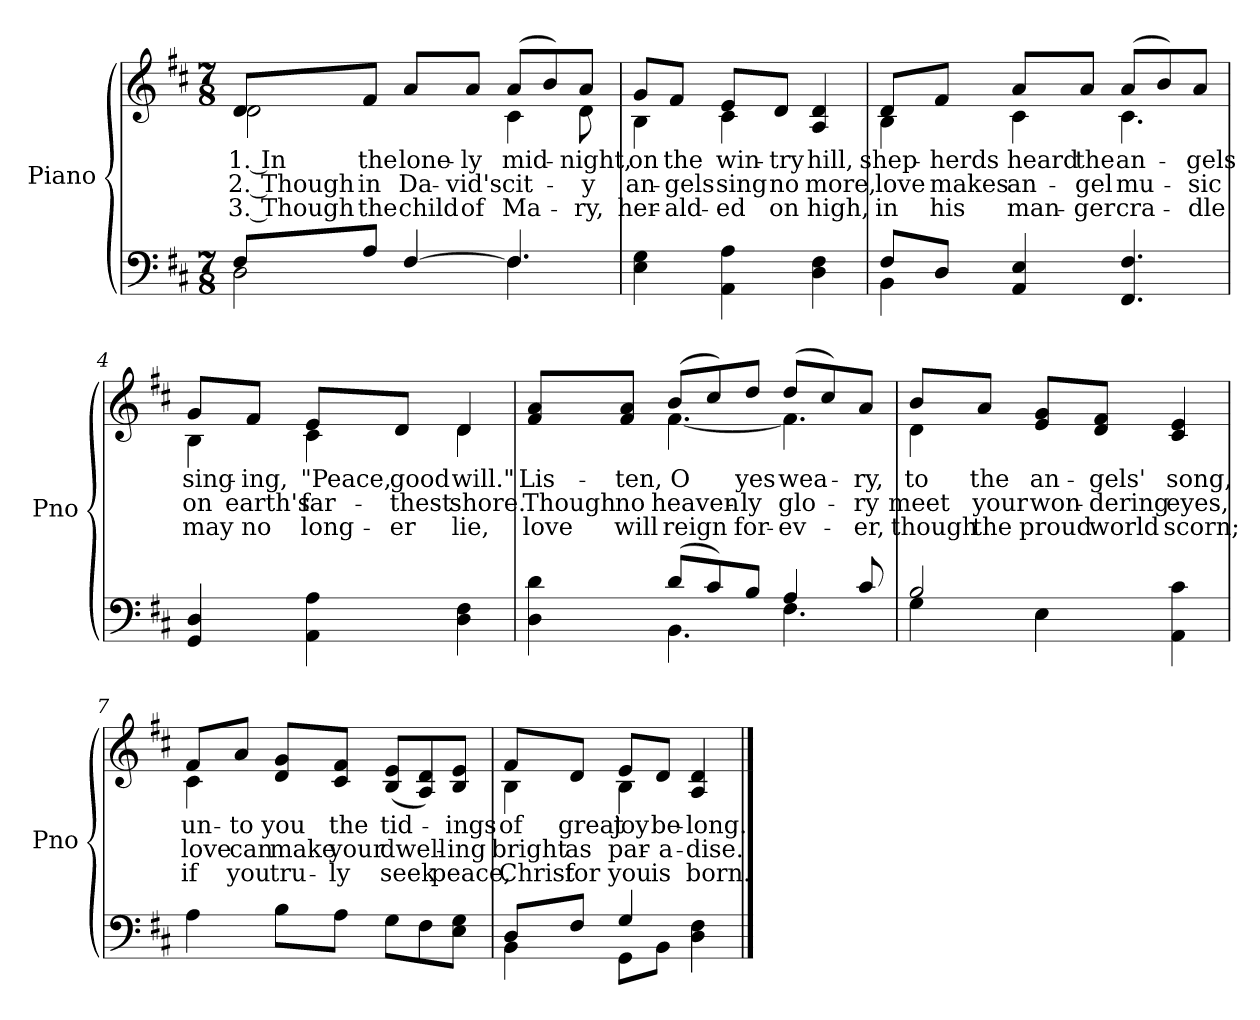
**kern	**kern	**text	**text	**text
*part2	*part1	*part1	*part1	*part1
*staff2	*staff1	*staff1	*staff1	*staff1
*I"Piano	*I"Piano	*	*	*
*I'Pno	*I'Pno	*	*	*
*clefF4	*clefG2	*	*	*
*k[f#c#]	*k[f#c#]	*	*	*
*M7/8+3/8	*M7/8+3/8	*	*	*
*MM76	*MM76	*	*	*
=1	=1	=1	=1	=1
*^	*	*	*	*
!	!	!LO:TX:a:i:t=Unison	!	!	!
!	!	!	!LO:LY:b	!LO:LY:b	!LO:LY:b
*	*	*^	*	*	*
8F#/L	2D\	8d/L	2d\	1. In	2. Though	3. Though
!	!	!	!	!LO:LY:b	!LO:LY:b	!LO:LY:b
8A/J	.	8f#/J	.	the	in	the
!	!	!	!	!LO:LY:b	!LO:LY:b	!LO:LY:b
[4F#/	.	8a/L	.	lone-	Da-	child
!	!	!	!	!LO:LY:b	!LO:LY:b	!LO:LY:b
.	.	8a/J	.	-ly	-vid's	of
!	!	!	!	!LO:LY:b	!LO:LY:b	!LO:LY:b
4.F#/]	4.F#\	(>8a/L	4c#\	mid-	cit-	Ma-
.	.	8b/)	.	.	.	.
!	!	!	!	!LO:LY:b	!LO:LY:b	!LO:LY:b
.	.	8a/J	8d\	-night,	-y	-ry,
*v	*v	*	*	*	*	*
=2	=2	=2	=2	=2	=2
!	!	!	!LO:LY:b	!LO:LY:b	!LO:LY:b
4E\ 4G\	8g/L	4B\	on	an-	her-
!	!	!	!LO:LY:b	!LO:LY:b	!LO:LY:b
.	8f#/J	.	the	-gels	-ald-
!	!	!	!LO:LY:b	!LO:LY:b	!LO:LY:b
4AA\ 4A\	8e/L	4c#\	win-	sing	-ed
!	!	!	!LO:LY:b	!LO:LY:b	!LO:LY:b
.	8d/J	.	-try	no	on
!	!	!	!LO:LY:b	!LO:LY:b	!LO:LY:b
4D\ 4F#\	4A/ 4d/	4ryy	hill,	more,	high,
!!LO:LB:g=z	!!
=3	=3	=3	=3	=3	=3
*^	*	*	*	*	*
!	!	!	!	!LO:LY:b	!LO:LY:b	!LO:LY:b
8F#/L	4BB\	8d/L	4B\	shep-	love	in
!	!	!	!	!LO:LY:b	!LO:LY:b	!LO:LY:b
8D/J	.	8f#/J	.	-herds	makes	his
!	!	!	!	!LO:LY:b	!LO:LY:b	!LO:LY:b
4AA/ 4E/	2ryy	8a/L	4c#\	heard	an-	man-
!	!	!	!	!LO:LY:b	!LO:LY:b	!LO:LY:b
.	.	8a/J	.	the	-gel	-ger
!	!	!	!	!LO:LY:b	!LO:LY:b	!LO:LY:b
4.FF#/ 4.F#/	.	(>8a/L	4.c#\	an-	mu-	cra-
.	.	8b/)	.	.	.	.
!	!	!	!	!LO:LY:b	!LO:LY:b	!LO:LY:b
.	8ryy	8a/J	.	-gels	-sic	-dle
=4	=4	=4	=4	=4	=4	=4
!	!	!	!	!LO:LY:b	!LO:LY:b	!LO:LY:b
*v	*v	*	*	*	*	*
4GG/ 4D/	8g/L	4B\	sing-	on	may
!	!	!	!LO:LY:b	!LO:LY:b	!LO:LY:b
.	8f#/J	.	-ing,	earth's	no
!	!	!	!LO:LY:b	!LO:LY:b	!LO:LY:b
4AA\ 4A\	8e/L	4c#\	"Peace,	far-	long-
!	!	!	!LO:LY:b	!LO:LY:b	!LO:LY:b
.	8d/J	.	good	-thest	-er
!	!	!	!LO:LY:b	!LO:LY:b	!LO:LY:b
4D\ 4F#\	4d/	4d\	will."	shore.	lie,
!!LO:LB:g=z	!!
=5	=5	=5	=5	=5	=5
*^	*	*	*	*	*
!	!	!	!	!LO:LY:b	!LO:LY:b	!LO:LY:b
4D\ 4d\	4ryy	8f#/ 8a/L	4ryy	Lis-	Though	love
!	!	!	!	!LO:LY:b	!LO:LY:b	!LO:LY:b
.	.	8f#/ 8a/J	.	-ten,	no	will
!	!	!	!	!LO:LY:b	!LO:LY:b	!LO:LY:b
(>8d/L	4.BB\	(>8b/L	[<4.f#\	O	heaven-	reign
8c#/)	.	8cc#/)	.	.	.	.
!	!	!	!	!LO:LY:b	!LO:LY:b	!LO:LY:b
8B/J	.	8dd/J	.	yes	-ly	for-
!	!	!	!	!LO:LY:b	!LO:LY:b	!LO:LY:b
4A/	4.F#\	(>8dd/L	4.f#\]	wea-	glo-	-ev-
.	.	8cc#/)	.	.	.	.
!	!	!	!	!LO:LY:b	!LO:LY:b	!LO:LY:b
8c#/	.	8a/J	.	-ry,	-ry	-er,
=6	=6	=6	=6	=6	=6	=6
!	!	!	!	!LO:LY:b	!LO:LY:b	!LO:LY:b
2B/	4G\	8b/L	4d\	to	meet	though
!	!	!	!	!LO:LY:b	!LO:LY:b	!LO:LY:b
.	.	8a/J	.	the	your	the
!	!	!	!	!LO:LY:b	!LO:LY:b	!LO:LY:b
.	4E\	8e/ 8g/L	2ryy	an-	won-	proud
!	!	!	!	!LO:LY:b	!LO:LY:b	!LO:LY:b
.	.	8d/ 8f#/J	.	-gels'	-dering	world
!	!	!	!	!LO:LY:b	!LO:LY:b	!LO:LY:b
4AA\ 4c#\	4ryy	4c#/ 4e/	.	song,	eyes,	scorn;
!!LO:LB:g=z	!!
=7	=7	=7	=7	=7	=7	=7
!	!	!	!	!LO:LY:b	!LO:LY:b	!LO:LY:b
*v	*v	*	*	*	*	*
4A\	8f#/L	4c#\	un-	love	if
!	!	!	!LO:LY:b	!LO:LY:b	!LO:LY:b
.	8a/J	.	-to	can	you
!	!	!	!LO:LY:b	!LO:LY:b	!LO:LY:b
8B\L	8d/ 8g/L	2ryy	you	make	tru-
!	!	!	!LO:LY:b	!LO:LY:b	!LO:LY:b
8A\J	8c#/ 8f#/J	.	the	your	-ly
!	!	!	!LO:LY:b	!LO:LY:b	!LO:LY:b
8G\L	(>8B/ 8e/L	.	tid-	dwell-	seek
8F#\	8A/ 8d/)	.	.	.	.
!	!	!	!LO:LY:b	!LO:LY:b	!LO:LY:b
8E\ 8G\J	8B/ 8e/J	8ryy	-ings	-ing	peace,
=8	=8	=8	=8	=8	=8
*^	*	*	*	*	*
!	!	!	!	!LO:LY:b	!LO:LY:b	!LO:LY:b
8D/L	4BB\	8f#/L	4B\	of	bright	Christ
!	!	!	!	!LO:LY:b	!LO:LY:b	!LO:LY:b
8F#/J	.	8d/J	.	great	as	for
!	!	!	!	!LO:LY:b	!LO:LY:b	!LO:LY:b
4G/	8GG\L	8e/L	4B\	joy	par-	you
!	!	!	!	!LO:LY:b	!LO:LY:b	!LO:LY:b
.	8BB\J	8d/J	.	be-	-a-	is
!	!	!	!	!LO:LY:b	!LO:LY:b	!LO:LY:b
4D\ 4F#\	4ryy	4A/ 4d/	4ryy	-long.	-dise.	born.
*v	*v	*	*	*	*	*
*	*v	*v	*	*	*
==	==	==	==	==
*-	*-	*-	*-	*-
